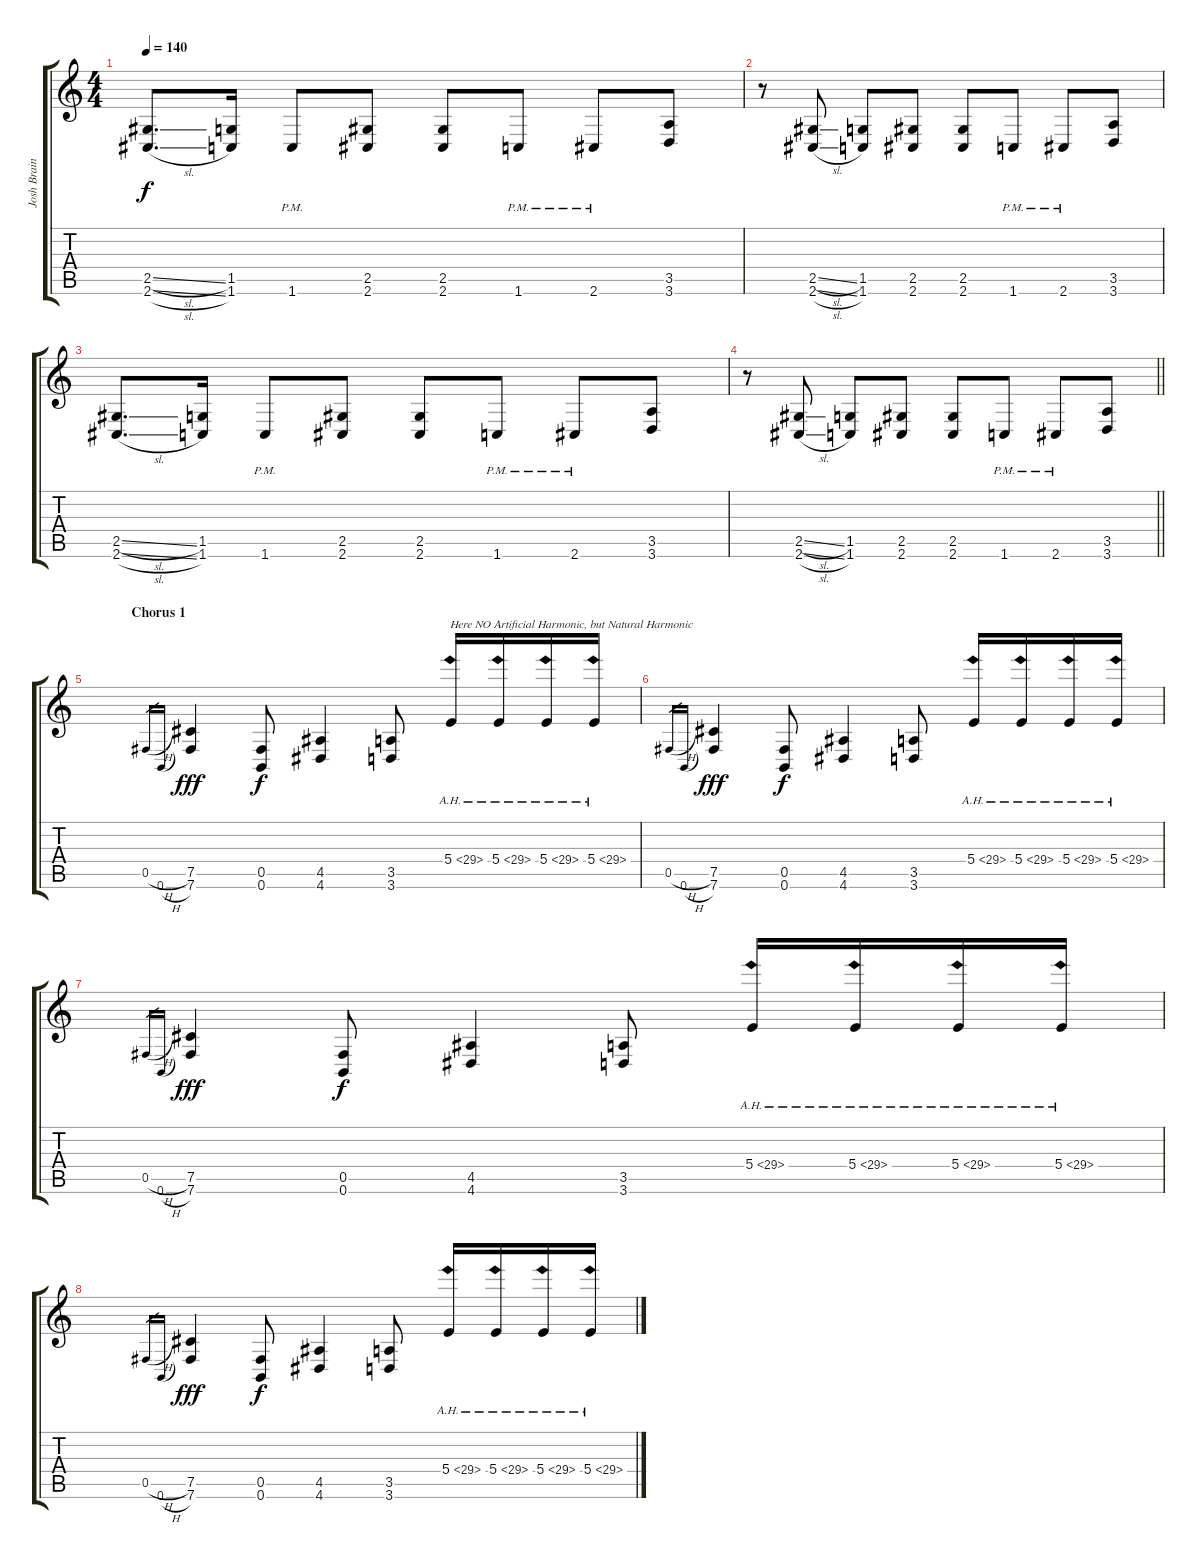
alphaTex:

\track ("Josh Brainard" "Josh Brain") {instrument distortionguitar}
\staff {score tabs}
\tuning (Db4 Ab3 E3 B2 Gb2 B1) {hide}
\ts (4 4)
\tempo 140
\clef g2
\ks c
(2.5{sl} 2.6{sl}).8{d dy f} (1.5 1.6).16 1.6{pm}.8 (2.5 2.6).8 (2.5 2.6).8 1.6{pm}.8 2.6{pm}.8 (3.5 3.6).8 |
r.8 (2.5{sl} 2.6{sl}).8 (1.5 1.6).8 (2.5 2.6).8 (2.5 2.6).8 1.6{pm}.8 2.6{pm}.8 (3.5 3.6).8 |
(2.5{sl} 2.6{sl}).8{d} (1.5 1.6).16 1.6{pm}.8 (2.5 2.6).8 (2.5 2.6).8 1.6{pm}.8 2.6{pm}.8 (3.5 3.6).8 |
\barLineRight lightlight
r.8 (2.5{sl} 2.6{sl}).8 (1.5 1.6).8 (2.5 2.6).8 (2.5 2.6).8 1.6{pm}.8 2.6{pm}.8 (3.5 3.6).8 |
\section ("" "Chorus 1")
0.5{h}.16{gr} 0.6{h}.16{gr} (7.5 7.6).4{dy fff volume 13 instrument distortionguitar} (0.5 0.6).8{dy f} (4.5 4.6).4 (3.5 3.6).8 5.4{ah 24}.16{txt "Here NO Artificial Harmonic, but Natural Harmonic"} 5.4{ah 24}.16 5.4{ah 24}.16 5.4{ah 24}.16 |
0.5{h}.16{gr} 0.6{h}.16{gr} (7.5 7.6).4{dy fff} (0.5 0.6).8{dy f} (4.5 4.6).4 (3.5 3.6).8 5.4{ah 24}.16 5.4{ah 24}.16 5.4{ah 24}.16 5.4{ah 24}.16 |
0.5{h}.16{gr} 0.6{h}.16{gr} (7.5 7.6).4{dy fff} (0.5 0.6).8{dy f} (4.5 4.6).4 (3.5 3.6).8 5.4{ah 24}.16 5.4{ah 24}.16 5.4{ah 24}.16 5.4{ah 24}.16 |
0.5{h}.16{gr} 0.6{h}.16{gr} (7.5 7.6).4{dy fff} (0.5 0.6).8{dy f} (4.5 4.6).4 (3.5 3.6).8 5.4{ah 24}.16 5.4{ah 24}.16 5.4{ah 24}.16 5.4{ah 24}.16
